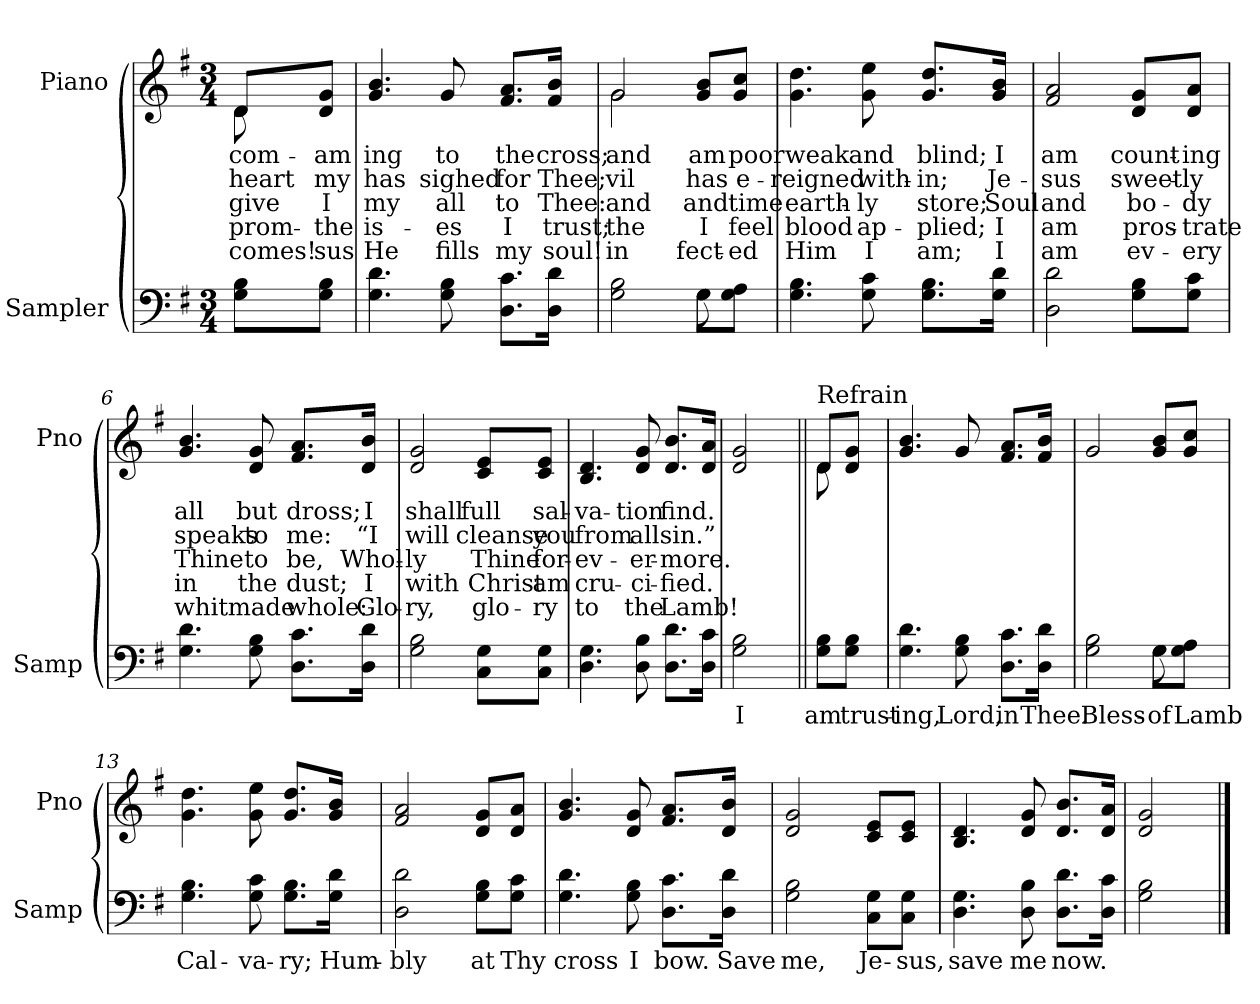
**kern	**text	**kern	**text	**text	**text	**text	**text
*part2	*part2	*part1	*part1	*part1	*part1	*part1	*part1
*staff2	*staff2	*staff1	*staff1	*staff1	*staff1	*staff1	*staff1
*I"Sampler	*	*I"Piano	*	*	*	*	*
*I'Samp	*	*I'Pno	*	*	*	*	*
*clefF4	*	*clefG2	*	*	*	*	*
*k[f#]	*	*k[f#]	*	*	*	*	*
*G:	*	*G:	*	*	*	*	*
*M3/4	*	*M3/4	*	*	*	*	*
=1	=1	=1	=1	=1	=1	=1	=1
*	*	*^	*	*	*	*	*
8G\ 8B\L	.	8d/L	8d	com-	heart	give	prom-	comes!
8G\ 8B\J	.	8d/ 8g/J	8ryy	am	my	I	the	-sus
*	*	*v	*v	*	*	*	*	*
=2	=2	=2	=2	=2	=2	=2	=2
4.G 4.d	.	4.g 4.b	-ing	has	my	-is-	He
8G 8B	.	8g	to	sighed	all	-es	fills
8.D\ 8.c\L	.	8.f#/ 8.a/L	the	for	to	I	my
16D\ 16d\Jk	.	16f#/ 16b/Jk	cross;	Thee;	Thee:	trust;	soul!
=3	=3	=3	=3	=3	=3	=3	=3
*^	*	*^	*	*	*	*	*
2G 2B	2ryy	.	2g/	2g	and	-vil	and	the	in
8G\L	8G	.	8g/ 8b/L	4ryy	am	has	and	I	-fect-
8G\ 8A\J	8ryy	.	8g/ 8cc/J	.	poor	e-	time	feel	-ed
*v	*v	*	*	*	*	*	*	*	*
*	*	*v	*v	*	*	*	*	*
=4	=4	=4	=4	=4	=4	=4	=4
4.G 4.B	.	4.g 4.dd	weak	reigned	earth-	blood	Him
8G 8c	.	8g 8ee	and	with-	-ly	ap-	I
8.G\ 8.B\L	.	8.g/ 8.dd/L	blind;	-in;	store;	-plied;	am;
16G\ 16d\Jk	.	16g/ 16b/Jk	I	Je-	Soul	I	I
=5	=5	=5	=5	=5	=5	=5	=5
2D 2d	.	2f# 2a	am	-sus	and	am	am
8G\ 8B\L	.	8d/ 8g/L	count-	sweet-	bo-	pros-	ev-
8G\ 8c\J	.	8d/ 8a/J	-ing	-ly	-dy	-trate	-ery
=6	=6	=6	=6	=6	=6	=6	=6
4.G 4.d	.	4.g 4.b	all	speaks	Thine	in	whit
8G 8B	.	8d 8g	but	to	to	the	made
8.D\ 8.c\L	.	8.f#/ 8.a/L	dross;	me:	be,	dust;	whole:
16D\ 16d\Jk	.	16d/ 16b/Jk	I	“I	Whol-	I	Glo-
=7	=7	=7	=7	=7	=7	=7	=7
2G 2B	.	2d 2g	shall	will	-ly	with	-ry,
8C\ 8G\L	.	8c/ 8e/L	full	cleanse	Thine	Christ	glo-
8C\ 8G\J	.	8c/ 8e/J	sal-	you	for-	am	-ry
=8	=8	=8	=8	=8	=8	=8	=8
4.D 4.G	.	4.B 4.d	-va-	from	-ev-	cru-	to
8D 8B	.	8d 8g	-tion	all	-er-	-ci-	the
8.D\ 8.d\L	.	8.d/ 8.b/L	find.	sin.”	-more.	-fied.	Lamb!
16D\ 16c\Jk	.	16d/ 16a/Jk	.	.	.	.	.
=9	=9	=9	=9	=9	=9	=9	=9
2G 2B	I	2d 2g	.	.	.	.	.
=10||	=10||	=10||	=10||	=10||	=10||	=10||	=10||
*	*	*^	*	*	*	*	*
!	!	!LO:TX:t=Refrain	!	!	!	!	!	!
8G\ 8B\L	am	8d/L	8d	.	.	.	.	.
8G\ 8B\J	trust-	8d/ 8g/J	8ryy	.	.	.	.	.
*	*	*v	*v	*	*	*	*	*
=11	=11	=11	=11	=11	=11	=11	=11
4.G 4.d	-ing,	4.g 4.b	.	.	.	.	.
8G 8B	Lord,	8g	.	.	.	.	.
8.D\ 8.c\L	in	8.f#/ 8.a/L	.	.	.	.	.
16D\ 16d\Jk	Thee.	16f#/ 16b/Jk	.	.	.	.	.
=12	=12	=12	=12	=12	=12	=12	=12
*^	*	*	*	*	*	*	*
2G 2B	2ryy	Bless-	2g	.	.	.	.	.
8G\L	8G	of	8g/ 8b/L	.	.	.	.	.
8G\ 8A\J	8ryy	Lamb	8g/ 8cc/J	.	.	.	.	.
*v	*v	*	*	*	*	*	*	*
=13	=13	=13	=13	=13	=13	=13	=13
4.G 4.B	Cal-	4.g 4.dd	.	.	.	.	.
8G 8c	-va-	8g 8ee	.	.	.	.	.
8.G\ 8.B\L	-ry;	8.g/ 8.dd/L	.	.	.	.	.
16G\ 16d\Jk	Hum-	16g/ 16b/Jk	.	.	.	.	.
=14	=14	=14	=14	=14	=14	=14	=14
2D 2d	-bly	2f# 2a	.	.	.	.	.
8G\ 8B\L	at	8d/ 8g/L	.	.	.	.	.
8G\ 8c\J	Thy	8d/ 8a/J	.	.	.	.	.
=15	=15	=15	=15	=15	=15	=15	=15
4.G 4.d	cross	4.g 4.b	.	.	.	.	.
8G 8B	I	8d 8g	.	.	.	.	.
8.D\ 8.c\L	bow.	8.f#/ 8.a/L	.	.	.	.	.
16D\ 16d\Jk	Save	16d/ 16b/Jk	.	.	.	.	.
=16	=16	=16	=16	=16	=16	=16	=16
2G 2B	me,	2d 2g	.	.	.	.	.
8C\ 8G\L	Je-	8c/ 8e/L	.	.	.	.	.
8C\ 8G\J	-sus,	8c/ 8e/J	.	.	.	.	.
=17	=17	=17	=17	=17	=17	=17	=17
4.D 4.G	save	4.B 4.d	.	.	.	.	.
8D 8B	me	8d 8g	.	.	.	.	.
8.D\ 8.d\L	now.	8.d/ 8.b/L	.	.	.	.	.
16D\ 16c\Jk	.	16d/ 16a/Jk	.	.	.	.	.
=18	=18	=18	=18	=18	=18	=18	=18
2G 2B	.	2d 2g	.	.	.	.	.
==	==	==	==	==	==	==	==
*-	*-	*-	*-	*-	*-	*-	*-
